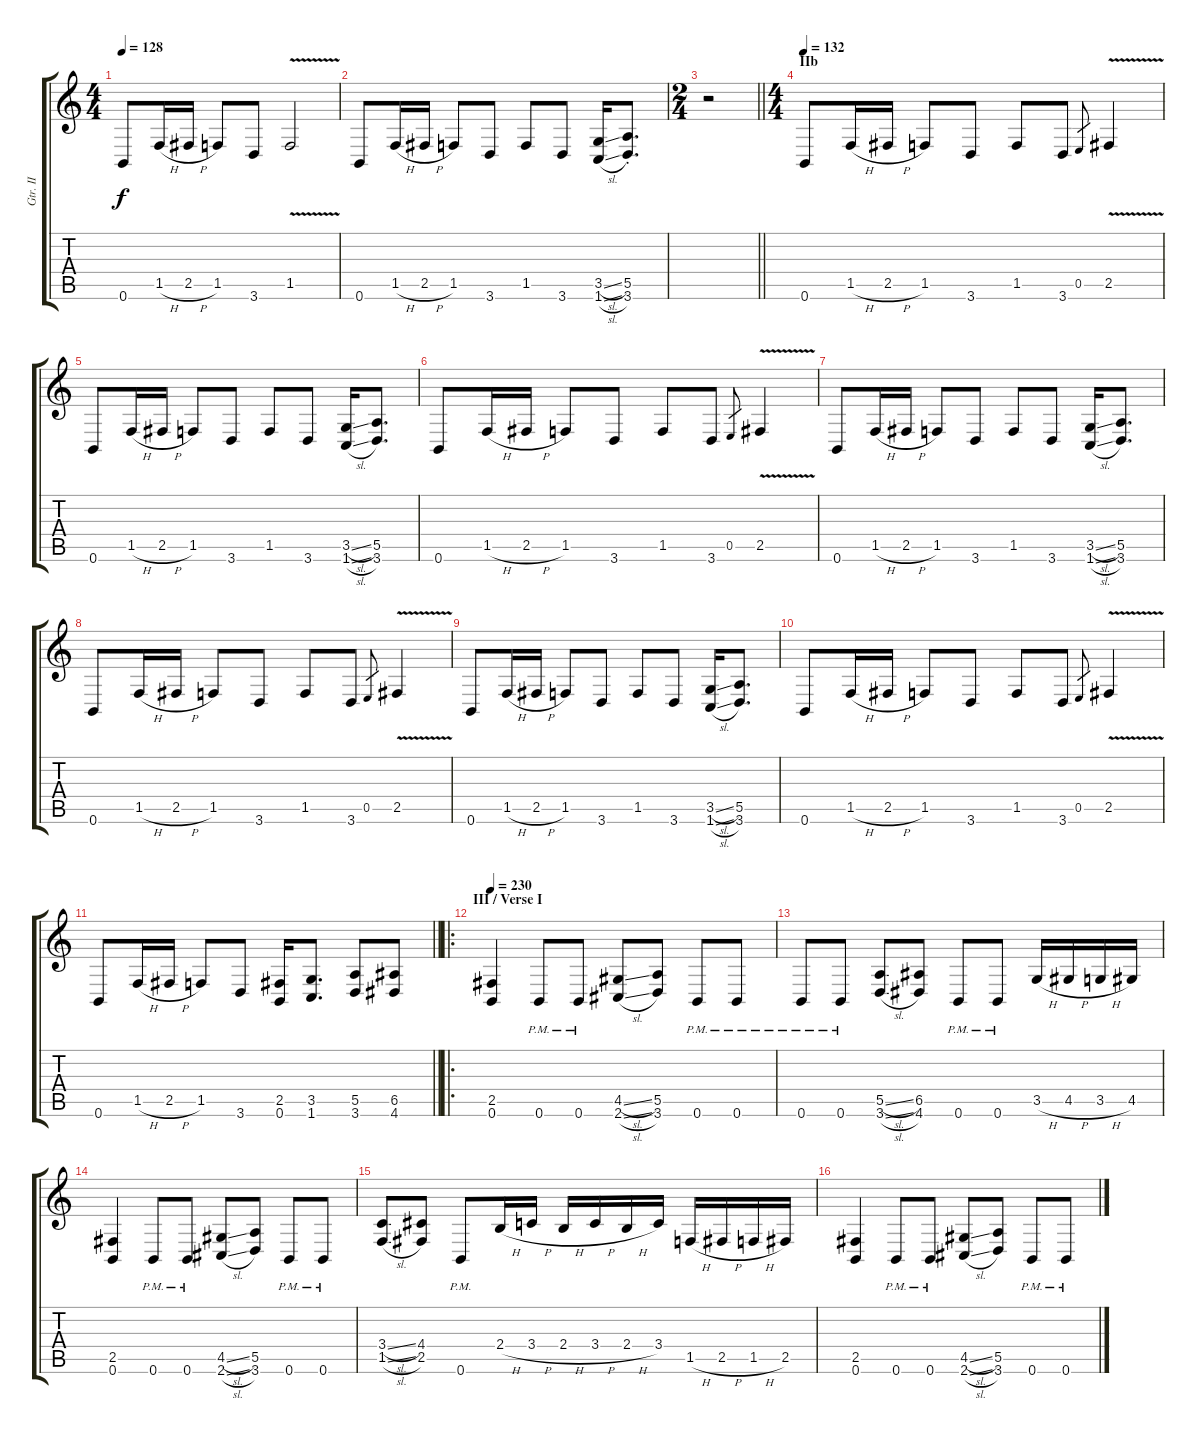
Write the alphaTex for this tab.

\track ("Gtr. II" "Gtr. II") {instrument overdrivenguitar}
\staff {score tabs}
\tuning (B3 Gb3 D3 A2 E2 B1) {hide}
\ts (4 4)
\tempo 128
\clef g2
\ks c
0.6.8{dy f} 1.5{h}.16 2.5{h}.16 1.5.8 3.6.8 1.5{v}.2 |
0.6.8 1.5{h}.16 2.5{h}.16 1.5.8 3.6.8 1.5.8 3.6.8 (3.5{sl} 1.6{sl}).16 (5.5{st} 3.6{st}).8{d} |
\ts (2 4)
\barLineRight lightlight
r.2 |
\ts (4 4)
\section ("" "IIb")
\tempo 132
0.6.8 1.5{h}.16 2.5{h}.16 1.5.8 3.6.8 1.5.8 3.6.8 0.5.8{gr} 2.5{v}.4 |
0.6.8 1.5{h}.16 2.5{h}.16 1.5.8 3.6.8 1.5.8 3.6.8 (3.5{sl} 1.6{sl}).16 (5.5 3.6).8{d} |
0.6.8 1.5{h}.16 2.5{h}.16 1.5.8 3.6.8 1.5.8 3.6.8 0.5.8{gr} 2.5{v}.4 |
0.6.8 1.5{h}.16 2.5{h}.16 1.5.8 3.6.8 1.5.8 3.6.8 (3.5{sl} 1.6{sl}).16 (5.5 3.6).8{d} |
0.6.8 1.5{h}.16 2.5{h}.16 1.5.8 3.6.8 1.5.8 3.6.8 0.5.8{gr} 2.5{v}.4 |
0.6.8 1.5{h}.16 2.5{h}.16 1.5.8 3.6.8 1.5.8 3.6.8 (3.5{sl} 1.6{sl}).16 (5.5 3.6).8{d} |
0.6.8 1.5{h}.16 2.5{h}.16 1.5.8 3.6.8 1.5.8 3.6.8 0.5.8{gr} 2.5{v}.4 |
\barLineRight lightlight
0.6.8 1.5{h}.16 2.5{h}.16 1.5.8 3.6.8 (2.5 0.6).16 (3.5 1.6).8{d} (5.5 3.6).8 (6.5 4.6).8 |
\ro
\section ("" "III / Verse I")
\tempo 230
(2.5 0.6).4 0.6{pm}.8 0.6{pm}.8 (4.5{sl} 2.6{sl}).8 (5.5 3.6).8 0.6{pm}.8 0.6{pm}.8 |
0.6{pm}.8 0.6{pm}.8 (5.5{sl} 3.6{sl}).8 (6.5 4.6).8 0.6{pm}.8 0.6{pm}.8 3.5{h}.16 4.5{h}.16 3.5{h}.16 4.5.16 |
(2.5 0.6).4 0.6{pm}.8 0.6{pm}.8 (4.5{sl} 2.6{sl}).8 (5.5 3.6).8 0.6{pm}.8 0.6{pm}.8 |
(3.4{sl} 1.5{sl}).8 (4.4 2.5).8 0.6{pm}.8 2.4{h}.16 3.4{h}.16 2.4{h}.16 3.4{h}.16 2.4{h}.16 3.4.16 1.5{h}.16 2.5{h}.16 1.5{h}.16 2.5.16 |
(2.5 0.6).4 0.6{pm}.8 0.6{pm}.8 (4.5{sl} 2.6{sl}).8 (5.5 3.6).8 0.6{pm}.8 0.6{pm}.8
